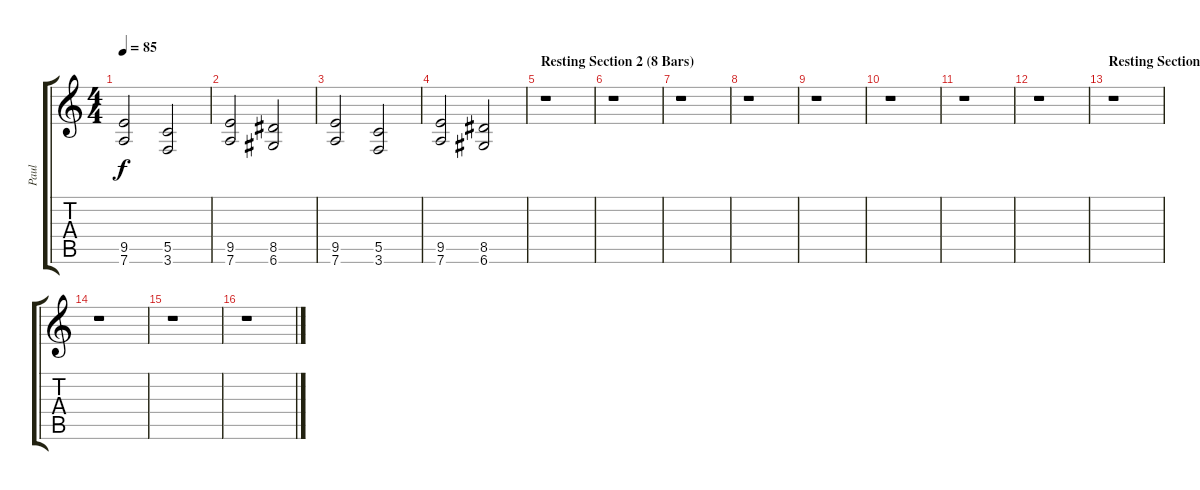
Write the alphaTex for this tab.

\track ("Paul" "Paul") {instrument distortionguitar}
\staff {score tabs}
\tuning (D4 A3 F3 C3 G2 D2) {hide}
\ts (4 4)
\tempo 85
\clef g2
\ks c
(9.5 7.6).2{dy f} (5.5 3.6).2 |
(9.5 7.6).2 (8.5 6.6).2 |
(9.5 7.6).2 (5.5 3.6).2 |
(9.5 7.6).2 (8.5 6.6).2 |
\section ("" "Resting Section 2 (8 Bars)")
r.1 |
r.1 |
r.1 |
r.1 |
r.1 |
r.1 |
r.1 |
r.1 |
\section ("" "Resting Section 1 (12 Bars)")
r.1 |
r.1 |
r.1 |
r.1
